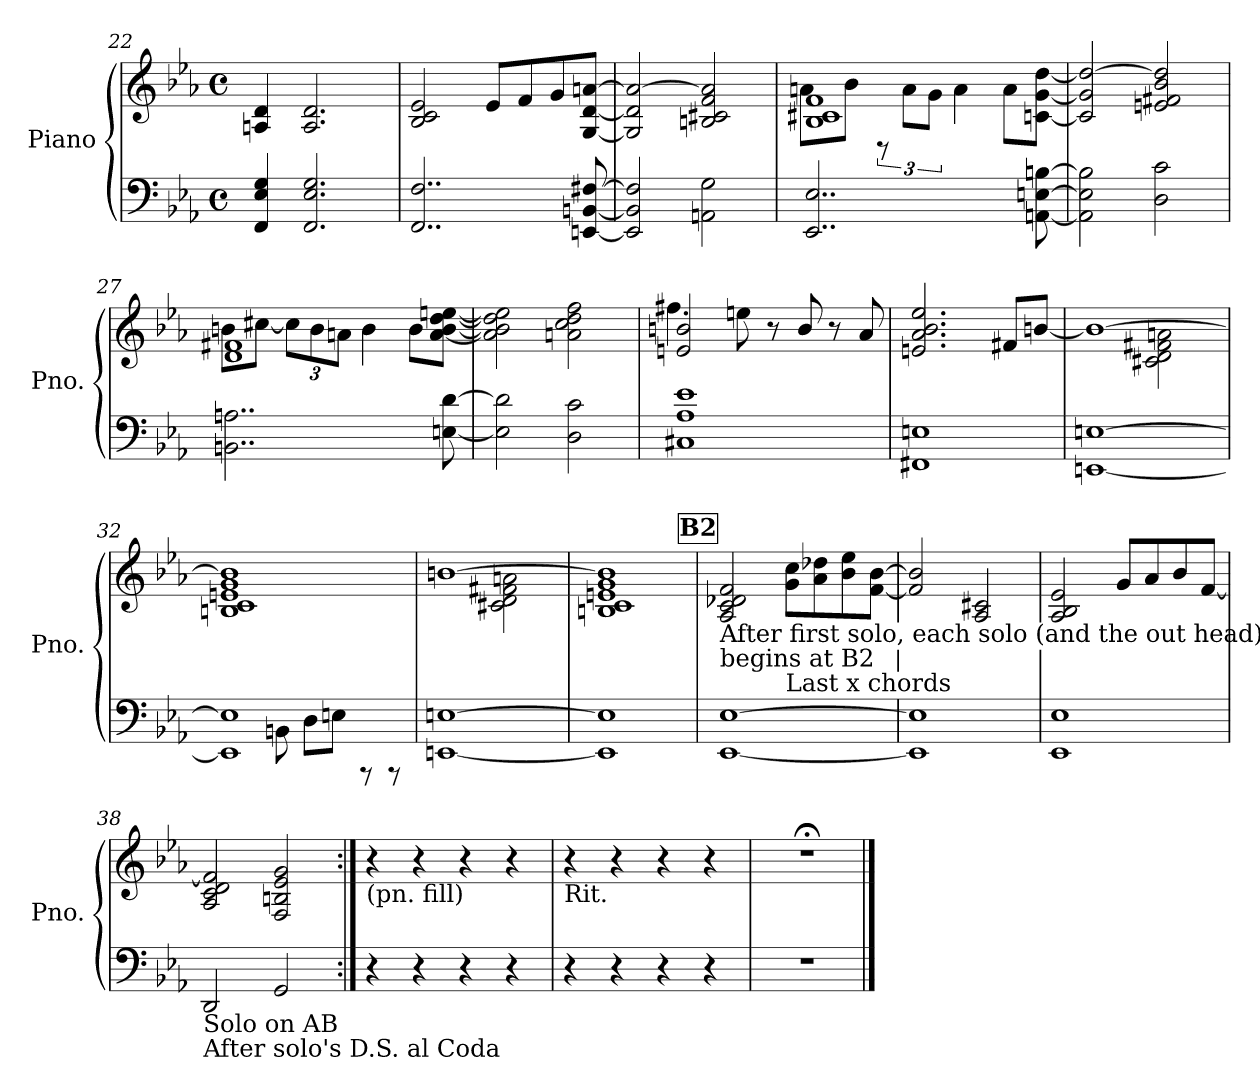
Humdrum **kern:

**kern	**kern
*part1	*part1
*staff2	*staff1
*I"Piano	*
*I'Pno.	*
*clefF4	*clefG2
*k[b-e-a-]	*k[b-e-a-]
*M4/4	*M4/4
*met(c)	*met(c)
=22	=22
4FF/ 4E-/ 4G/	4An/ 4d/
2.FF/ 2.E-/ 2.G/	2.A/ 2.d/
=23	=23
2..FF/ 2..F/	2B-/ 2c/ 2e-/
.	8e-/L
.	8f/
.	8g/
[8EEn/ [8BBn/ [8F#X/	[8G/ [8d/ [8an/J
=24	=24
2EE/] 2BB/] 2F#/]	2G/] 2d/] 2a/_
2AAn\ 2G\	2Bn/ 2c#X/ 2f/ 2a/]
!!LO:LB:g=z
=25	=25
*	*^
2..EE-/ 2..E-/	1B- 1c#X 1f	8an\L
.	.	8b-\J
.	.	12r
.	.	12a\L
.	.	12g\J
.	.	4a\
.	.	8a\L
[8AAn\ [8En\ [8Bn\	.	[8cn\ [8g\ [8dd\J
*	*v	*v
=26	=26
2AA\] 2E\] 2B\]	2c/] 2g/] 2dd/_
2D\ 2c\	2en/ 2f#X/ 2b-/ 2dd/]
=27	=27
*	*^
2..BBn\ 2..An\	1d 1f#X	8bn\L
.	.	[8cc#X\J
*	*	*Xbrackettup
.	.	12cc#\L]
.	.	12b\
.	.	12an\J
.	.	4b\
.	.	8b\L
[8En\ [8d\	.	[8a\ [8b\ [8dd\ [8een\J
*	*v	*v
=28	=28
2E\] 2d\]	2a\] 2b\] 2dd\] 2ee\]
2D\ 2c\	2an\ 2cc\ 2dd\ 2ff\
!!LO:PB:g=z
=29	=29
*	*^
1C#X 1A- 1e-	2en/ 2bn/	4.ff#X\
.	.	8een\
.	8r	2ryy
.	8b/	.
.	8r	.
.	8a-/	.
*	*v	*v
=30	=30
1FF#X 1En	2.en/ 2.a-/ 2.b-/ 2.ee-/
.	8f#X/L
.	[8bn/J
=31	=31
*	*^
[1EEn [1En	1b_	2ryy
.	.	2c#X\ 2d\ 2f#X\ 2an\
*	*v	*v
=32	=32
*^	*
1EE] 1E]	4.ryy	1Bn 1c 1en 1g 1b]
.	8BBn\	.
.	8D\L	.
.	8En\J	.
.	8r	.
.	8r	.
*v	*v	*
=33	=33
*	*^
[1EEn [1En	[1bn	2ryy
.	.	2c#X\ 2d\ 2f#X\ 2an\
*	*v	*v
=34	=34
1EE] 1E]	1Bn 1c 1en 1g 1b]
!!LO:LB:g=z
!!LO:REH:place=s1:a:B:fs=14:t=B2
=35	=35
!	!LO:TX:b:t=After first solo, each solo (and the out head)
!	!LO:TX:b:t=begins at B2
[1EE- [1E-	2A-/ 2c/ 2d-X/ 2f/
!	!LO:TX:b:t=Last x chords
.	8g\ 8cc\L
.	8a-\ 8dd-X\
.	8b-\ 8ee-\
.	[8f\ [8b-\J
=36	=36
1EE-] 1E-]	2f/] 2b-/]
.	2A-/ 2c#X/
=37	=37
1EE- 1E-	2A-/ 2B-/ 2e-/
.	8g/L
.	8a-/
.	8b-/
.	[8f/J
=38	=38
!LO:TX:b:t=Solo on AB	!
!LO:TX:b:t=After solo's D.S. al Coda	!
2DD/	2A-/ 2c/ 2d/ 2f/]
2GG/	2F/ 2Bn/ 2e-/ 2g/
=39:|!	=39:|!
!	!LO:TX:b:t=(pn. fill)
4r	4r
4r	4r
4r	4r
4r	4r
=40	=40
!	!LO:TX:b:t=Rit.
4r	4r
4r	4r
4r	4r
4r	4r
=41	=41
1r	1r;<
==	==
*-	*-
